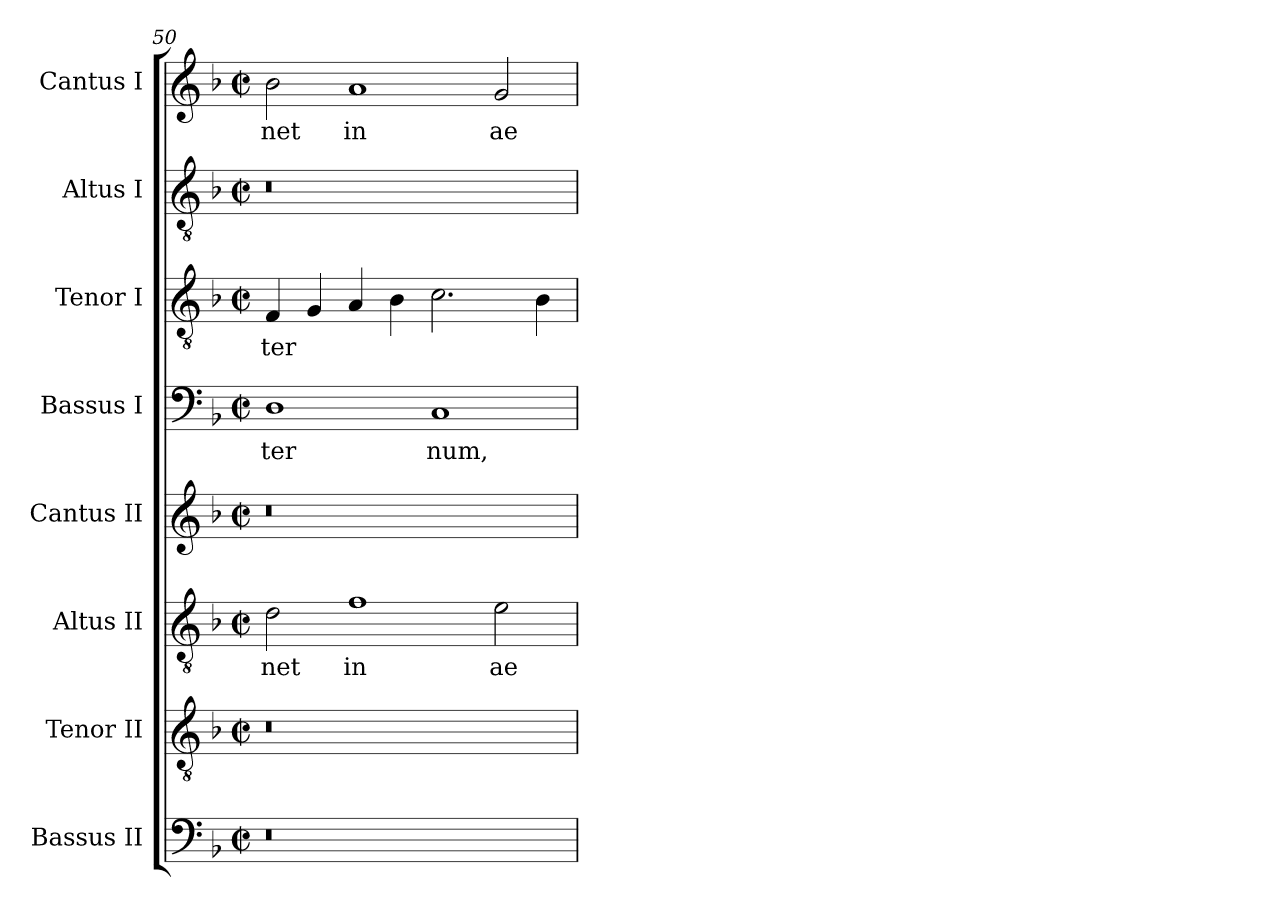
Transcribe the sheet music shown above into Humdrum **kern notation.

**kern	**kern	**kern	**text	**kern	**kern	**text	**kern	**text	**kern	**kern	**text
*part8	*part7	*part6	*part6	*part5	*part4	*part4	*part3	*part3	*part2	*part1	*part1
*staff8	*staff7	*staff6	*staff6	*staff5	*staff4	*staff4	*staff3	*staff3	*staff2	*staff1	*staff1
*I"Bassus II	*I"Tenor II	*I"Altus II	*	*I"Cantus II	*I"Bassus I	*	*I"Tenor I	*	*I"Altus I	*I"Cantus I	*
*clefF4	*clefGv2	*clefGv2	*	*clefG2	*clefF4	*	*clefGv2	*	*clefGv2	*clefG2	*
*k[b-]	*k[b-]	*k[b-]	*	*k[b-]	*k[b-]	*	*k[b-]	*	*k[b-]	*k[b-]	*
*F:	*F:	*F:	*	*F:	*F:	*	*F:	*	*F:	*F:	*
*M2/2	*M2/2	*M2/2	*	*M2/2	*M2/2	*	*M2/2	*	*M2/2	*M2/2	*
*met(c|)	*met(c|)	*met(c|)	*	*met(c|)	*met(c|)	*	*met(c|)	*	*met(c|)	*met(c|)	*
=50	=50	=50	=50	=50	=50	=50	=50	=50	=50	=50	=50
!	!	!	!LO:LY:b:cj	!	!	!LO:LY:b:cj	!	!LO:LY:b	!	!	!LO:LY:b:cj
0r	0r	2d\	net	0r	1D	ter	4F/	ter	0r	2b-\	-net
.	.	.	.	.	.	.	4G/	.	.	.	.
!	!	!	!LO:LY:b:cj	!	!	!	!	!	!	!	!LO:LY:b:cj
.	.	1f	in	.	.	.	4A/	.	.	1a	in
.	.	.	.	.	.	.	4B-\	.	.	.	.
!	!	!	!	!	!	!LO:LY:b:cj	!	!	!	!	!
.	.	.	.	.	1C	num,	2.c\	.	.	.	.
!	!	!	!LO:LY:b:cj	!	!	!	!	!	!	!	!LO:LY:b:cj
.	.	2e\	ae	.	.	.	.	.	.	2g/	ae-
.	.	.	.	.	.	.	4B-\	.	.	.	.
=	=	=	=	=	=	=	=	=	=	=	=
*-	*-	*-	*-	*-	*-	*-	*-	*-	*-	*-	*-
